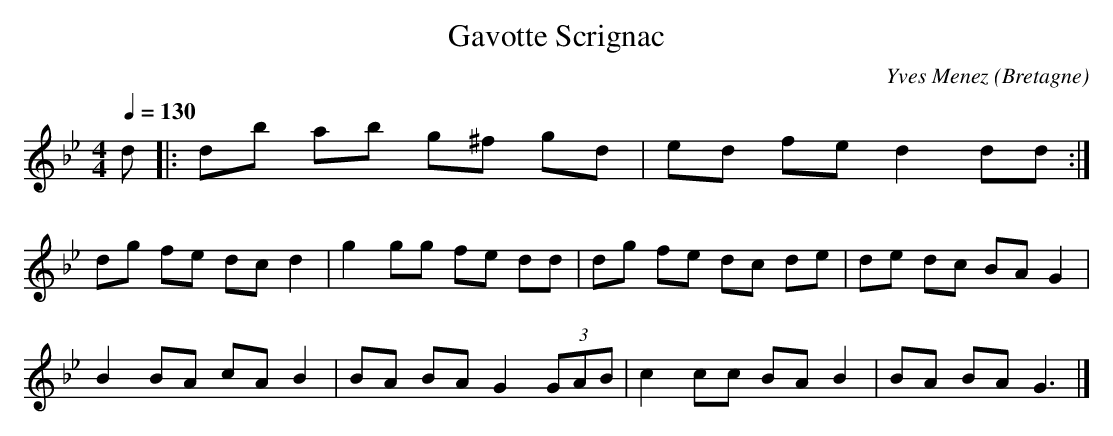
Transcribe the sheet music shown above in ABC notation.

X:1
T:Gavotte Scrignac
C:Yves Menez
O:Bretagne
M:4/4
L:1/8
Q:1/4=130
K:Bb
d |: db ab g^f gd | ed fe d2 dd :|
dg fe dc d2 | g2 gg fe dd | dg fe dc de | de dc BA G2 |
B2 BA cA B2 | BA BA G2 (3GAB | c2 cc BA B2 | BA BA G3 |]
